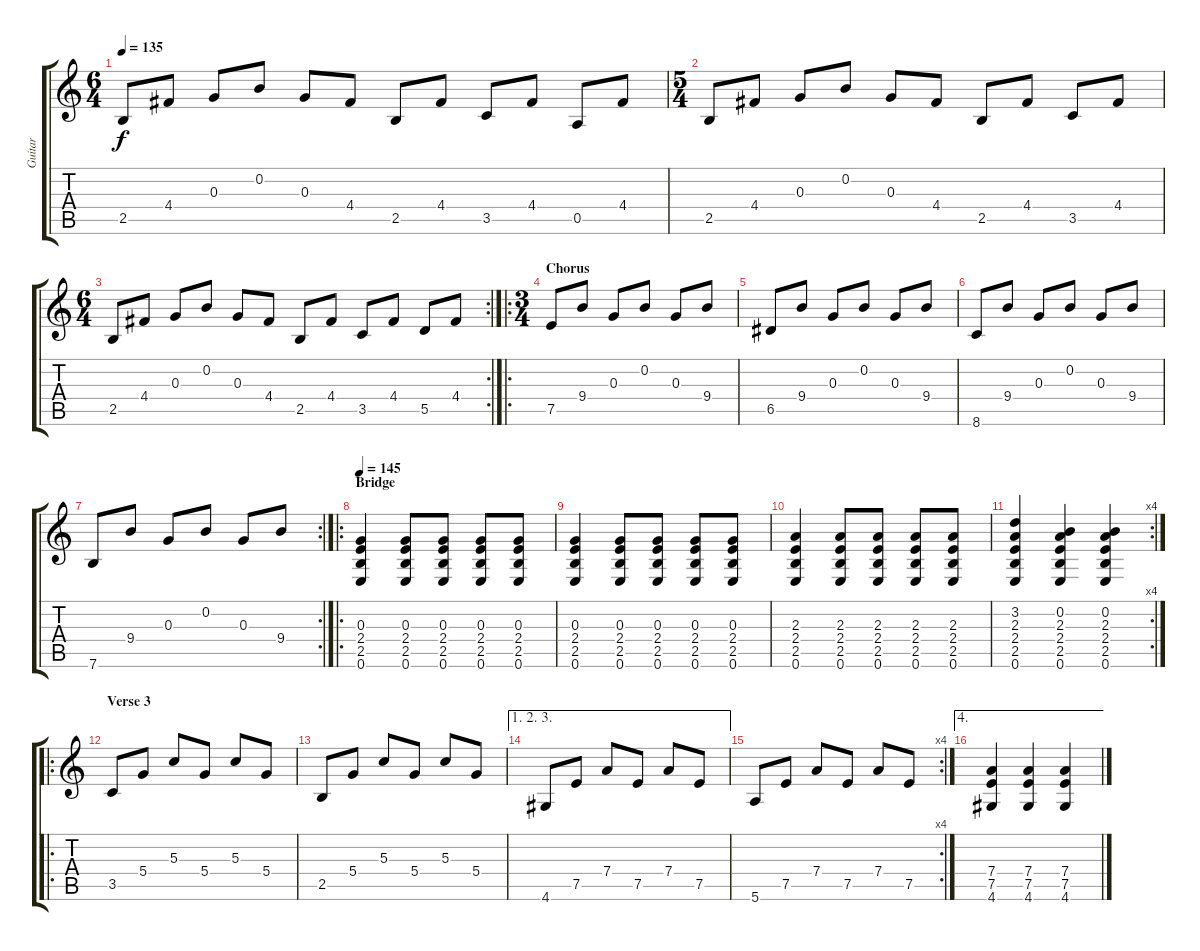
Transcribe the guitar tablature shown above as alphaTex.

\track ("Guitar" "Guitar") {instrument acousticguitarnylon}
\staff {score tabs}
\tuning (E4 B3 G3 D3 A2 E2) {hide}
\ts (6 4)
\tempo 135
\clef g2
\ks c
2.5.8{dy f} 4.4.8 0.3.8 0.2.8 0.3.8 4.4.8 2.5.8 4.4.8 3.5.8 4.4.8 0.5.8 4.4.8 |
\ts (5 4)
2.5.8 4.4.8 0.3.8 0.2.8 0.3.8 4.4.8 2.5.8 4.4.8 3.5.8 4.4.8 |
\rc 2
\ts (6 4)
2.5.8 4.4.8 0.3.8 0.2.8 0.3.8 4.4.8 2.5.8 4.4.8 3.5.8 4.4.8 5.5.8 4.4.8 |
\ro
\ts (3 4)
\section ("" "Chorus")
7.5.8 9.4.8 0.3.8 0.2.8 0.3.8 9.4.8 |
6.5.8 9.4.8 0.3.8 0.2.8 0.3.8 9.4.8 |
8.6.8 9.4.8 0.3.8 0.2.8 0.3.8 9.4.8 |
\rc 2
7.6.8 9.4.8 0.3.8 0.2.8 0.3.8 9.4.8 |
\ro
\section ("" "Bridge")
\tempo 145
(0.3 2.4 2.5 0.6).4 (0.3 2.4 2.5 0.6).8 (0.3 2.4 2.5 0.6).8 (0.3 2.4 2.5 0.6).8 (0.3 2.4 2.5 0.6).8 |
(0.3 2.4 2.5 0.6).4 (0.3 2.4 2.5 0.6).8 (0.3 2.4 2.5 0.6).8 (0.3 2.4 2.5 0.6).8 (0.3 2.4 2.5 0.6).8 |
(2.3 2.4 2.5 0.6).4 (2.3 2.4 2.5 0.6).8 (2.3 2.4 2.5 0.6).8 (2.3 2.4 2.5 0.6).8 (2.3 2.4 2.5 0.6).8 |
\rc 4
(3.2 2.3 2.4 2.5 0.6).4 (0.2 2.3 2.4 2.5 0.6).4 (0.2 2.3 2.4 2.5 0.6).4 |
\ro
\section ("" "Verse 3")
3.5.8 5.4.8 5.3.8 5.4.8 5.3.8 5.4.8 |
2.5.8 5.4.8 5.3.8 5.4.8 5.3.8 5.4.8 |
\ae (1 2 3)
4.6.8 7.5.8 7.4.8 7.5.8 7.4.8 7.5.8 |
\rc 4
5.6.8 7.5.8 7.4.8 7.5.8 7.4.8 7.5.8 |
\ae 4
(7.4 7.5 4.6).4 (7.4 7.5 4.6).4 (7.4 7.5 4.6).4
